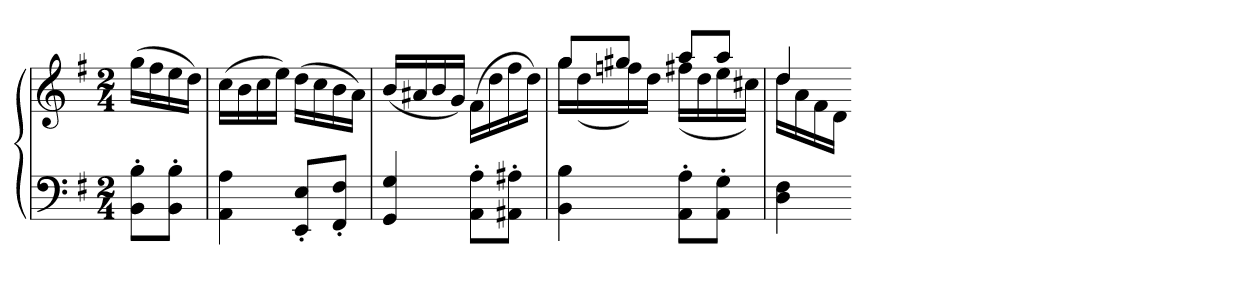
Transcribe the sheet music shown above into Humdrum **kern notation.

**kern	**kern
*part1	*part1
*staff2	*staff1
*clefF4	*clefG2
*k[f#]	*k[f#]
*G:	*G:
*M2/4	*M2/4
=	=
8BB' 8B'L	(16ggLL
.	16ff#
8BB' 8B'J	16ee
.	16ddJJ)
=53	=53
4AA 4A	(16ccLL
.	16b
.	16cc
.	16eeJJ)
8EE' 8E'L	(16ddLL
.	16cc
8FF#' 8F#'J	16b
.	16aJJ)
=54	=54
4GG 4G	(16bLL
.	16a#X
.	16b
.	16gJJ)
8AA' 8A'L	(16f#LL
.	16dd
8AA#X' 8A#X'J	16ff#
.	16ddJJ)
=55	=55
*	*^
4BB 4B	8ggL	16ggLL
.	.	(16dd
.	8gg#XJ	16ffn)
.	.	16ddJJ
8AA' 8A'L	8aaL	(16ff#XLL
.	.	16dd
8AA' 8G'J	8aaJ	16ee
.	.	16cc#XJJ)
=56	=56	=56
4D 4F#	4dd	16ddLL
.	.	16a
.	.	16f#
.	.	16dJJ
*	*v	*v
=-	=-
*-	*-
